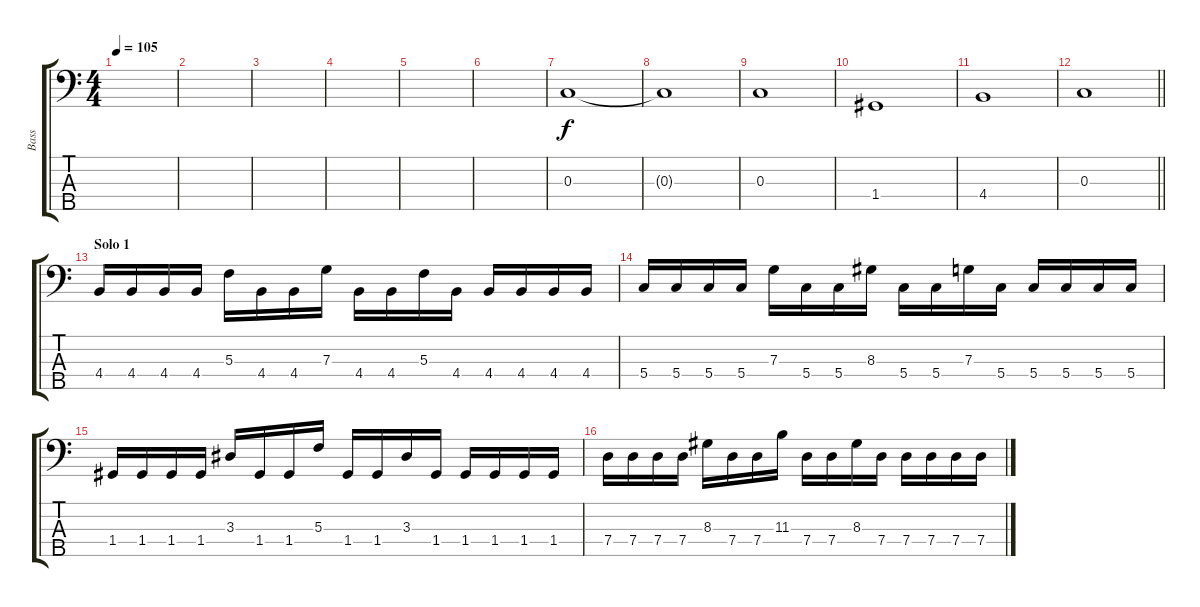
\track ("Bass" "Bass") {instrument electricbassfinger}
\staff {score tabs}
\tuning (A2 F2 C2 G1 D1) {hide}
\ts (4 4)
\tempo 105
\clef f4
\ks c
|
|
|
|
|
|
0.3.1 |
0.3{t}.1 |
0.3.1 |
1.4.1 |
4.4.1 |
\barLineRight lightlight
0.3.1 |
\section ("" "Solo 1")
4.4.16 4.4.16 4.4.16 4.4.16 5.3.16 4.4.16 4.4.16 7.3.16 4.4.16 4.4.16 5.3.16 4.4.16 4.4.16 4.4.16 4.4.16 4.4.16 |
5.4.16 5.4.16 5.4.16 5.4.16 7.3.16 5.4.16 5.4.16 8.3.16 5.4.16 5.4.16 7.3.16 5.4.16 5.4.16 5.4.16 5.4.16 5.4.16 |
1.4.16 1.4.16 1.4.16 1.4.16 3.3.16 1.4.16 1.4.16 5.3.16 1.4.16 1.4.16 3.3.16 1.4.16 1.4.16 1.4.16 1.4.16 1.4.16 |
7.4.16 7.4.16 7.4.16 7.4.16 8.3.16 7.4.16 7.4.16 11.3.16 7.4.16 7.4.16 8.3.16 7.4.16 7.4.16 7.4.16 7.4.16 7.4.16
